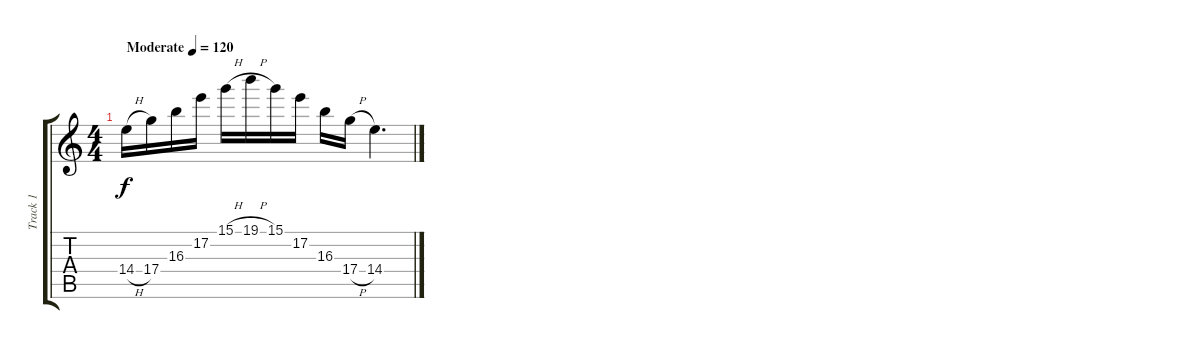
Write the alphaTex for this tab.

\track ("Track 1" "Track 1") {instrument acousticguitarsteel}
\staff {score tabs}
\tuning (E4 B3 G3 D3 A2 E2) {hide}
\ts (4 4)
\tempo (120 "Moderate")
\clef g2
\ks c
14.4{h}.16{dy f instrument acousticguitarsteel} 17.4.16 16.3.16 17.2.16 15.1{h}.16 19.1{h}.16 15.1.16 17.2.16 16.3.16 17.4{h}.16 14.4.4{d}
